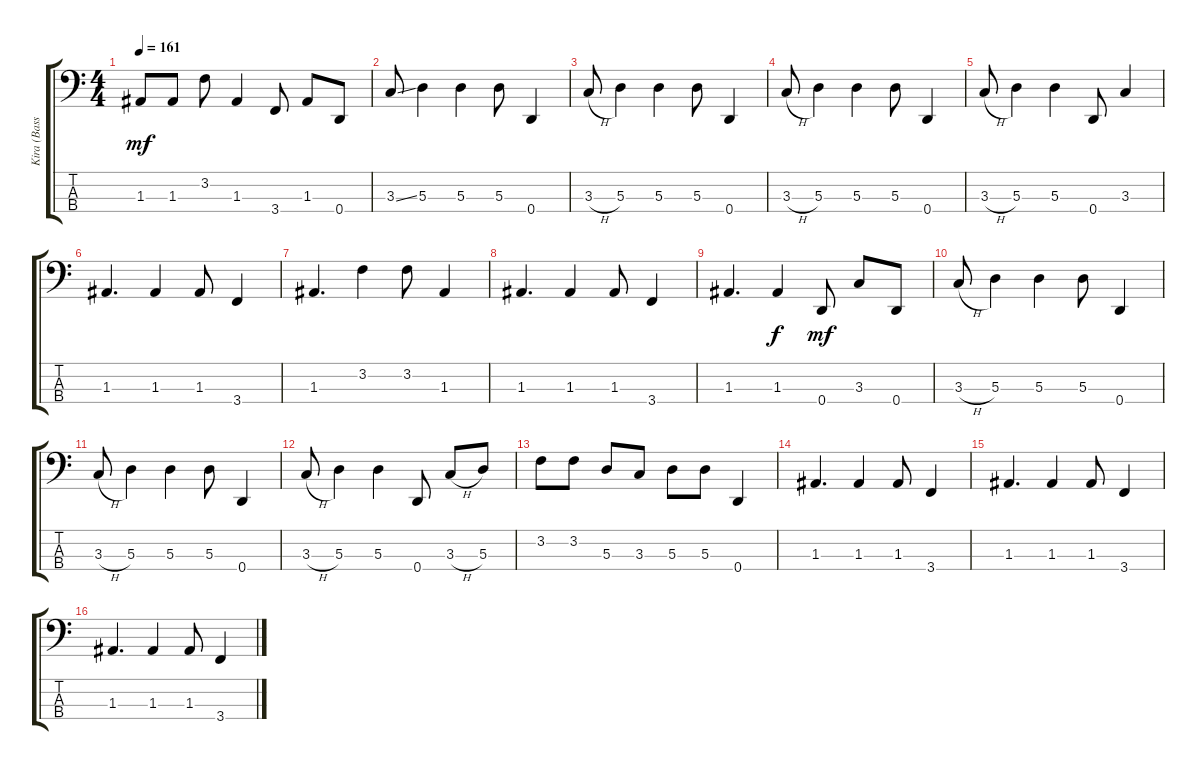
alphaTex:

\track ("Kira (Bass)" "Kira (Bass") {instrument electricbassfinger}
\staff {score tabs}
\tuning (G2 D2 A1 D1) {hide}
\ts (4 4)
\tempo 161
\clef f4
\ks c
1.3.8{dy mf} 1.3.8 3.2.8 1.3.4 3.4.8 1.3.8 0.4.8 |
3.3{ss}.8 5.3.4 5.3.4 5.3.8 0.4.4 |
3.3{h}.8 5.3.4 5.3.4 5.3.8 0.4.4 |
3.3{h}.8 5.3.4 5.3.4 5.3.8 0.4.4 |
3.3{h}.8 5.3.4 5.3.4 0.4.8 3.3.4 |
1.3.4{d} 1.3.4 1.3.8 3.4.4 |
1.3.4{d} 3.2.4 3.2.8 1.3.4 |
1.3.4{d} 1.3.4 1.3.8 3.4.4 |
1.3.4{d} 1.3.4{dy f} 0.4.8{dy mf} 3.3.8 0.4.8 |
3.3{h}.8 5.3.4 5.3.4 5.3.8 0.4.4 |
3.3{h}.8 5.3.4 5.3.4 5.3.8 0.4.4 |
3.3{h}.8 5.3.4 5.3.4 0.4.8 3.3{h}.8 5.3.8 |
3.2.8 3.2.8 5.3.8 3.3.8 5.3.8 5.3.8 0.4.4 |
1.3.4{d} 1.3.4 1.3.8 3.4.4 |
1.3.4{d} 1.3.4 1.3.8 3.4.4 |
1.3.4{d} 1.3.4 1.3.8 3.4.4
